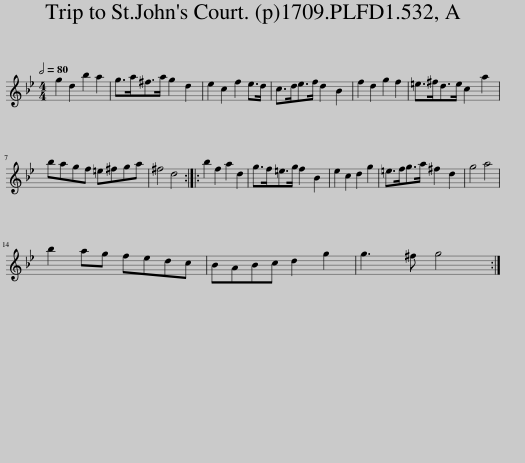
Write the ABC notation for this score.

X:1
L:1/8
Q:1/2=80
M:4/4
I:linebreak $
K:Gmin
V:1 treble
V:1
 g2 d2 b2 a2 | g>a^f>a g2 d2 | e2 c2 f2 e>d | c>de>f d2 B2 | f2 d2 g2 f2 | %5
 =e>^fd>e c2 a2 |$ bagf =e^fga | ^f4 d4 :: b2 f2 a2 d2 | g>f=e>g f2 B2 | %10
 e2 c2 d2 g2 | =e>fg>a ^f2 d2 | g4 a4 |$ b2 ag fedc | BABc d2 g2 | %15
 g3 ^f g4 :| %16
